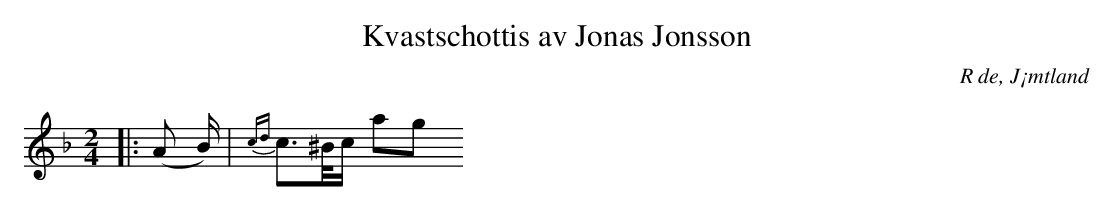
X:1
T:Kvastschottis av Jonas Jonsson
O:R de, J¡mtland
M:2/4
L:1/16
K:F
|: (A2 B) | {cd}c2>^Bc a2g2
